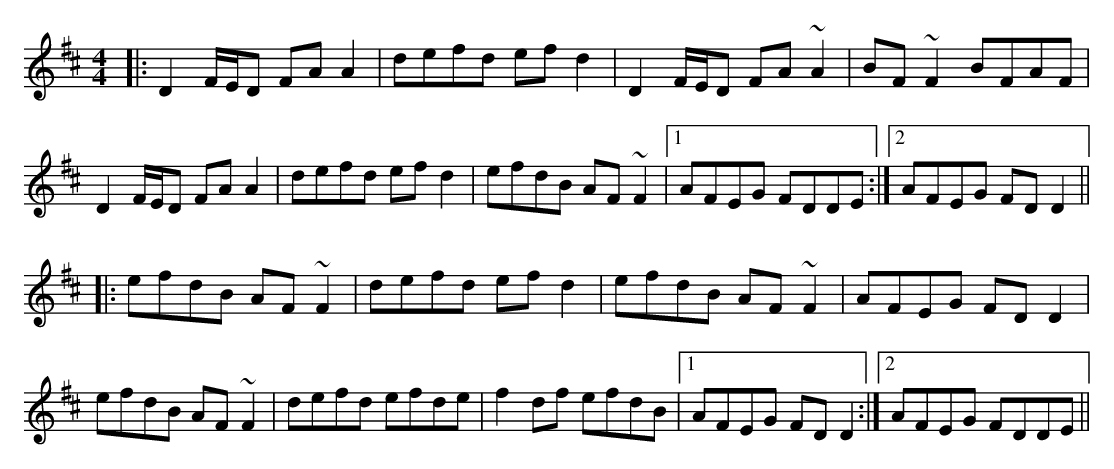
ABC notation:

X:1
M:4/4
K:D
|:D2 F/E/D FAA2|defd efd2|D2 F/E/D FA~A2|BF~F2 BFAF|
D2 F/E/D FAA2|defd ef d2|efdB AF~F2|1 AFEG FDDE:|2 AFEG FD D2||
|:efdB AF~F2|defd ef d2|efdB AF~F2|AFEG FD D2|
efdB AF~F2|defd efde|f2 df efdB|1 AFEG FD D2:|2 AFEG FDDE||
